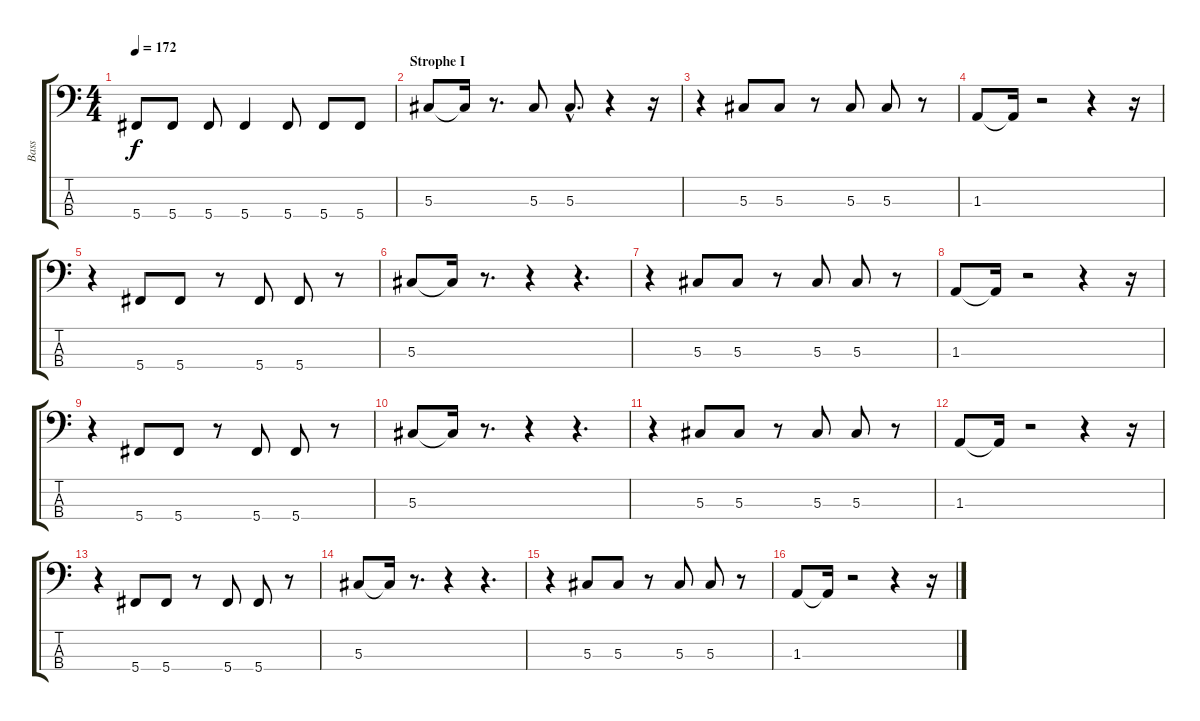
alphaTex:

\track ("Bass" "Bass") {instrument electricbasspick}
\staff {score tabs}
\tuning (Gb2 Db2 Ab1 Db1) {hide}
\ts (4 4)
\tempo 172
\clef f4
\ks c
5.4{t}.8{dy f} 5.4.8 5.4.8 5.4.4 5.4.8 5.4.8 5.4.8 |
\section ("" "Strophe I")
5.3.8 5.3{t}.16 r.8{d} 5.3.8 5.3{hac}.8{d} r.4 r.16 |
r.4 5.3.8 5.3.8 r.8 5.3.8 5.3.8 r.8 |
1.3.8 1.3{t}.16 r.2 r.4 r.16 |
r.4 5.4.8 5.4.8 r.8 5.4.8 5.4.8 r.8 |
5.3.8 5.3{t}.16 r.8{d} r.4 r.4{d} |
r.4 5.3.8 5.3.8 r.8 5.3.8 5.3.8 r.8 |
1.3.8 1.3{t}.16 r.2 r.4 r.16 |
r.4 5.4.8 5.4.8 r.8 5.4.8 5.4.8 r.8 |
5.3.8 5.3{t}.16 r.8{d} r.4 r.4{d} |
r.4 5.3.8 5.3.8 r.8 5.3.8 5.3.8 r.8 |
1.3.8 1.3{t}.16 r.2 r.4 r.16 |
r.4 5.4.8 5.4.8 r.8 5.4.8 5.4.8 r.8 |
5.3.8 5.3{t}.16 r.8{d} r.4 r.4{d} |
r.4 5.3.8 5.3.8 r.8 5.3.8 5.3.8 r.8 |
1.3.8 1.3{t}.16 r.2 r.4 r.16
